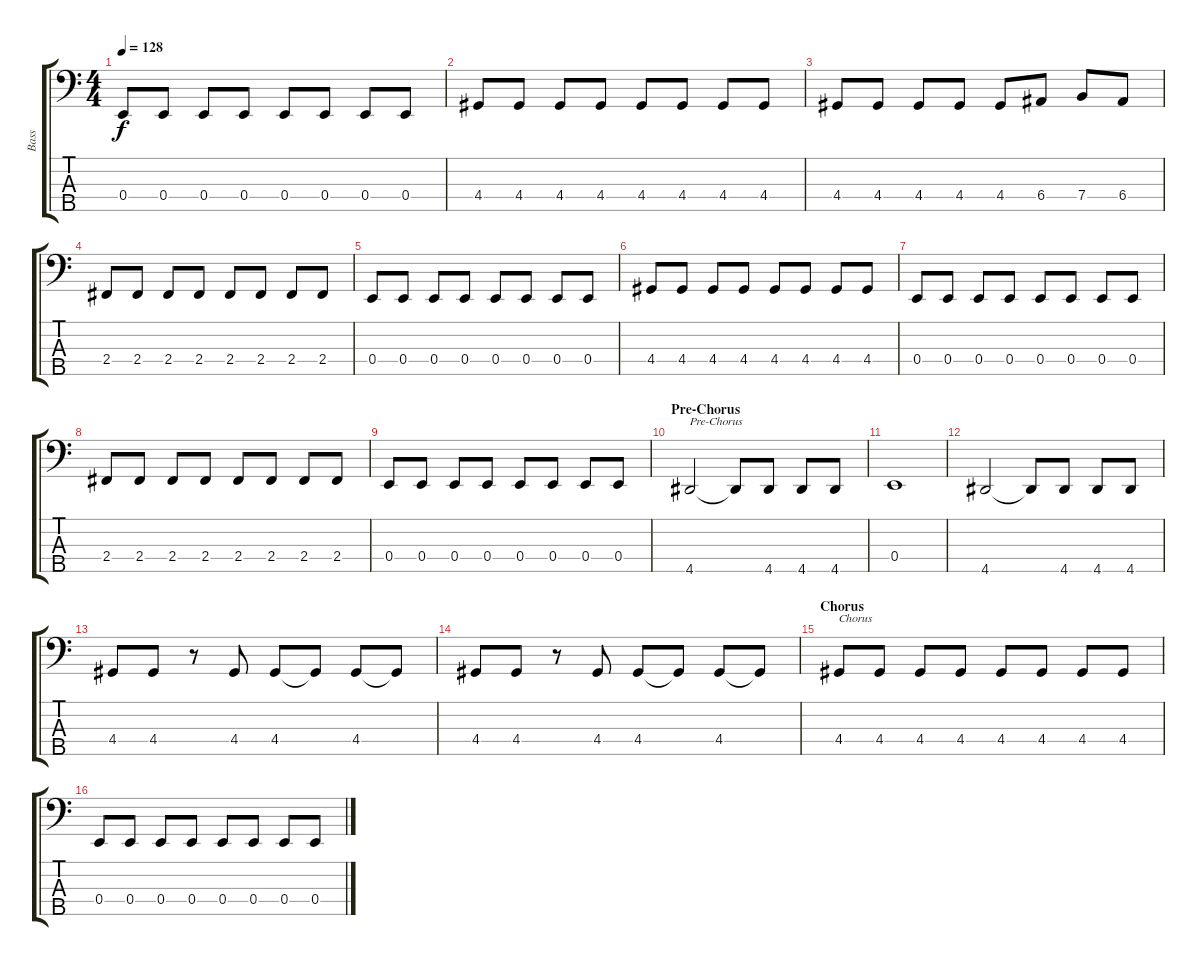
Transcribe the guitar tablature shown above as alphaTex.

\track ("Bass" "Bass") {instrument electricbassfinger}
\staff {score tabs}
\tuning (G2 D2 A1 E1 B0) {hide}
\ts (4 4)
\tempo 128
\clef f4
\ks c
0.4.8{dy f} 0.4.8 0.4.8 0.4.8 0.4.8 0.4.8 0.4.8 0.4.8 |
4.4.8 4.4.8 4.4.8 4.4.8 4.4.8 4.4.8 4.4.8 4.4.8 |
4.4.8 4.4.8 4.4.8 4.4.8 4.4.8 6.4.8 7.4.8 6.4.8 |
2.4.8 2.4.8 2.4.8 2.4.8 2.4.8 2.4.8 2.4.8 2.4.8 |
0.4.8 0.4.8 0.4.8 0.4.8 0.4.8 0.4.8 0.4.8 0.4.8 |
4.4.8 4.4.8 4.4.8 4.4.8 4.4.8 4.4.8 4.4.8 4.4.8 |
0.4.8 0.4.8 0.4.8 0.4.8 0.4.8 0.4.8 0.4.8 0.4.8 |
2.4.8 2.4.8 2.4.8 2.4.8 2.4.8 2.4.8 2.4.8 2.4.8 |
0.4.8 0.4.8 0.4.8 0.4.8 0.4.8 0.4.8 0.4.8 0.4.8 |
\section ("" "Pre-Chorus")
4.5.2{txt "Pre-Chorus"} 4.5{t}.8 4.5.8 4.5.8 4.5.8 |
0.4.1 |
4.5.2 4.5{t}.8 4.5.8 4.5.8 4.5.8 |
4.4.8 4.4.8 r.8 4.4.8 4.4.8 4.4{t}.8 4.4.8 4.4{t}.8 |
4.4.8 4.4.8 r.8 4.4.8 4.4.8 4.4{t}.8 4.4.8 4.4{t}.8 |
\section ("" "Chorus")
4.4.8{txt "Chorus"} 4.4.8 4.4.8 4.4.8 4.4.8 4.4.8 4.4.8 4.4.8 |
0.4.8 0.4.8 0.4.8 0.4.8 0.4.8 0.4.8 0.4.8 0.4.8
